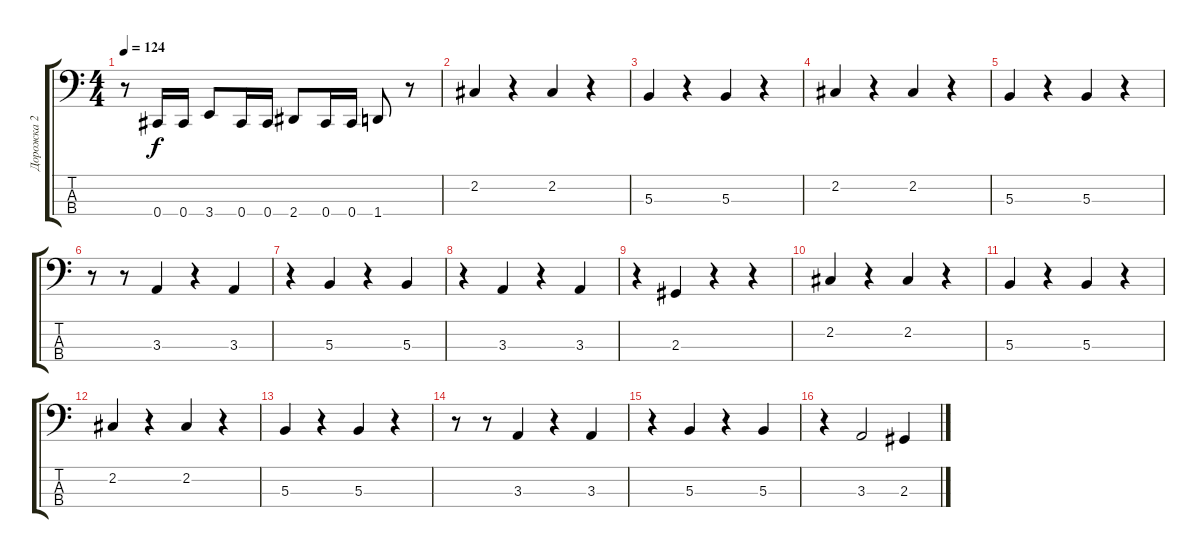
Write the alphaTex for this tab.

\track ("Дорожка 2" "Дорожка 2") {instrument electricbassfinger}
\staff {score tabs}
\tuning (E2 B1 Gb1 Db1) {hide}
\ts (4 4)
\tempo 124
\clef f4
\ks c
r.8{dy f} 0.4.16 0.4.16 3.4.8 0.4.16 0.4.16 2.4.8 0.4.16 0.4.16 1.4.8 r.8 |
2.2.4 r.4 2.2.4 r.4 |
5.3.4 r.4 5.3.4 r.4 |
2.2.4 r.4 2.2.4 r.4 |
5.3.4 r.4 5.3.4 r.4 |
r.8 r.8 3.3.4 r.4 3.3.4 |
r.4 5.3.4 r.4 5.3.4 |
r.4 3.3.4 r.4 3.3.4 |
r.4 2.3.4 r.4 r.4 |
2.2.4 r.4 2.2.4 r.4 |
5.3.4 r.4 5.3.4 r.4 |
2.2.4 r.4 2.2.4 r.4 |
5.3.4 r.4 5.3.4 r.4 |
r.8 r.8 3.3.4 r.4 3.3.4 |
r.4 5.3.4 r.4 5.3.4 |
r.4 3.3.2 2.3.4
